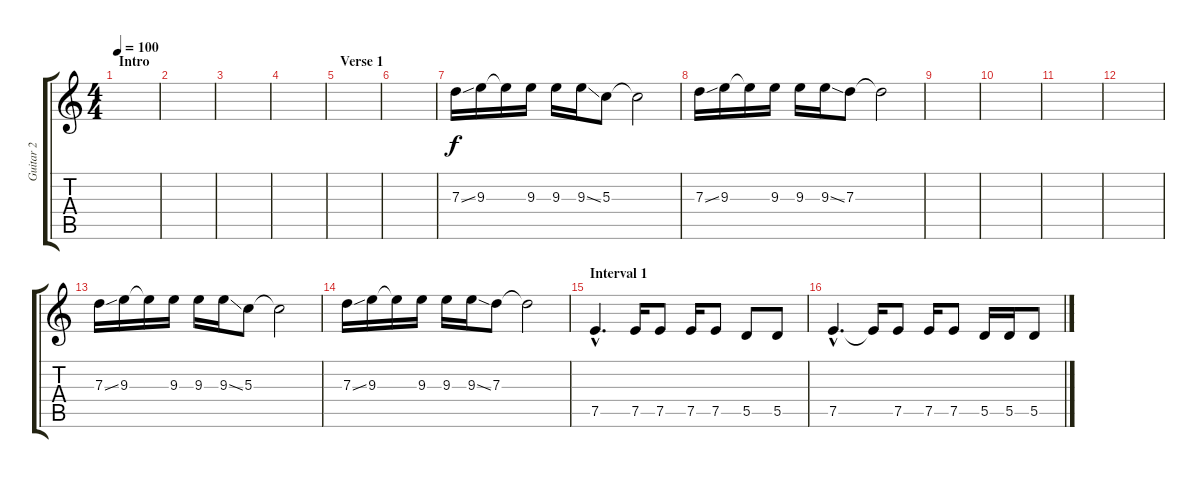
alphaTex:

\track ("Guitar 2" "Guitar 2") {instrument overdrivenguitar}
\staff {score tabs}
\tuning (E4 B3 G3 D3 A2 E2) {hide}
\ts (4 4)
\section ("" "Intro")
\tempo 100
\clef g2
\ks c
|
|
|
|
\section ("" "Verse 1")
|
|
7.3{ss}.16{volume 10 instrument guitarharmonics} 9.3.16 9.3{t}.16 9.3.16 9.3.16 9.3{ss}.16 5.3.8 5.3{t}.2 |
7.3{ss}.16 9.3.16 9.3{t}.16 9.3.16 9.3.16 9.3{ss}.16 7.3.8 7.3{t}.2 |
|
|
|
|
7.3{ss}.16 9.3.16 9.3{t}.16 9.3.16 9.3.16 9.3{ss}.16 5.3.8 5.3{t}.2 |
7.3{ss}.16 9.3.16 9.3{t}.16 9.3.16 9.3.16 9.3{ss}.16 7.3.8 7.3{t}.2 |
\section ("" "Interval 1")
7.5{hac}.4{d volume 13 instrument overdrivenguitar} 7.5.16 7.5.8 7.5.16 7.5.8 5.5.8 5.5.8 |
7.5{hac}.4{d} 7.5{t}.16 7.5.8 7.5.16 7.5.8 5.5.16 5.5.16 5.5.8
